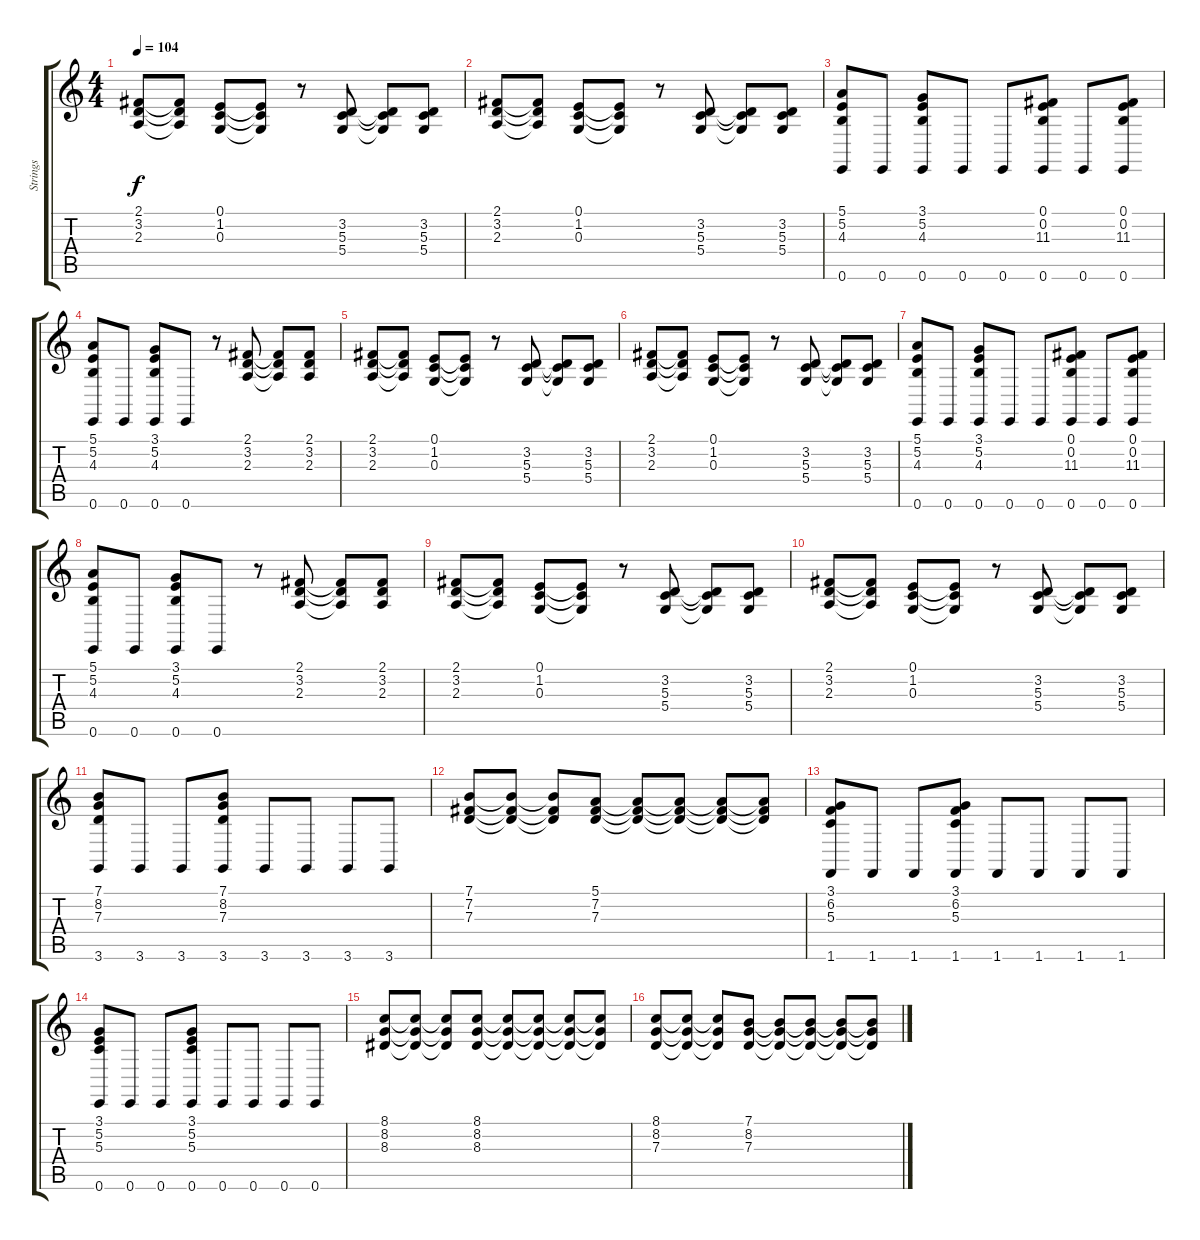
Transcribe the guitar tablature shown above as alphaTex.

\track ("Strings" "Strings") {instrument synthstrings1}
\staff {score tabs}
\tuning (E4 B3 G3 D3 A2 E2) {hide}
\ts (4 4)
\tempo 104
\clef g2
\ks c
(2.1 3.2 2.3).8{dy f} (2.1{t} 3.2{t} 2.3{t}).8 (0.1 1.2 0.3).8 (0.1{t} 1.2{t} 0.3{t}).8 r.8 (3.2 5.3 5.4).8 (3.2{t} 5.3{t} 5.4{t}).8 (3.2 5.3 5.4).8 |
(2.1 3.2 2.3).8 (2.1{t} 3.2{t} 2.3{t}).8 (0.1 1.2 0.3).8 (0.1{t} 1.2{t} 0.3{t}).8 r.8 (3.2 5.3 5.4).8 (3.2{t} 5.3{t} 5.4{t}).8 (3.2 5.3 5.4).8 |
(5.1 5.2 4.3 0.6).8 0.6.8 (3.1 5.2 4.3 0.6).8 0.6.8 0.6.8 (0.1 0.2 11.3 0.6).8 0.6.8 (0.1 0.2 11.3 0.6).8 |
(5.1 5.2 4.3 0.6).8 0.6.8 (3.1 5.2 4.3 0.6).8 0.6.8 r.8 (2.1 3.2 2.3).8 (2.1{t} 3.2{t} 2.3{t}).8 (2.1 3.2 2.3).8 |
(2.1 3.2 2.3).8 (2.1{t} 3.2{t} 2.3{t}).8 (0.1 1.2 0.3).8 (0.1{t} 1.2{t} 0.3{t}).8 r.8 (3.2 5.3 5.4).8 (3.2{t} 5.3{t} 5.4{t}).8 (3.2 5.3 5.4).8 |
(2.1 3.2 2.3).8 (2.1{t} 3.2{t} 2.3{t}).8 (0.1 1.2 0.3).8 (0.1{t} 1.2{t} 0.3{t}).8 r.8 (3.2 5.3 5.4).8 (3.2{t} 5.3{t} 5.4{t}).8 (3.2 5.3 5.4).8 |
(5.1 5.2 4.3 0.6).8 0.6.8 (3.1 5.2 4.3 0.6).8 0.6.8 0.6.8 (0.1 0.2 11.3 0.6).8 0.6.8 (0.1 0.2 11.3 0.6).8 |
(5.1 5.2 4.3 0.6).8 0.6.8 (3.1 5.2 4.3 0.6).8 0.6.8 r.8 (2.1 3.2 2.3).8 (2.1{t} 3.2{t} 2.3{t}).8 (2.1 3.2 2.3).8 |
(2.1 3.2 2.3).8 (2.1{t} 3.2{t} 2.3{t}).8 (0.1 1.2 0.3).8 (0.1{t} 1.2{t} 0.3{t}).8 r.8 (3.2 5.3 5.4).8 (3.2{t} 5.3{t} 5.4{t}).8 (3.2 5.3 5.4).8 |
(2.1 3.2 2.3).8 (2.1{t} 3.2{t} 2.3{t}).8 (0.1 1.2 0.3).8 (0.1{t} 1.2{t} 0.3{t}).8 r.8 (3.2 5.3 5.4).8 (3.2{t} 5.3{t} 5.4{t}).8 (3.2 5.3 5.4).8 |
(7.1 8.2 7.3 3.6).8 3.6.8 3.6.8 (7.1 8.2 7.3 3.6).8 3.6.8 3.6.8 3.6.8 3.6.8 |
(7.1 7.2 7.3).8 (7.1{t} 7.2{t} 7.3{t}).8 (7.1{t} 7.2{t} 7.3{t}).8 (5.1 7.2 7.3).8 (5.1{t} 7.2{t} 7.3{t}).8 (5.1{t} 7.2{t} 7.3{t}).8 (5.1{t} 7.2{t} 7.3{t}).8 (5.1{t} 7.2{t} 7.3{t}).8 |
(3.1 6.2 5.3 1.6).8 1.6.8 1.6.8 (3.1 6.2 5.3 1.6).8 1.6.8 1.6.8 1.6.8 1.6.8 |
(3.1 5.2 5.3 0.6).8 0.6.8 0.6.8 (3.1 5.2 5.3 0.6).8 0.6.8 0.6.8 0.6.8 0.6.8 |
(8.1 8.2 8.3).8 (8.1{t} 8.2{t} 8.3{t}).8 (8.1{t} 8.2{t} 8.3{t}).8 (8.1 8.2 8.3).8 (8.1{t} 8.2{t} 8.3{t}).8 (8.1{t} 8.2{t} 8.3{t}).8 (8.1{t} 8.2{t} 8.3{t}).8 (8.1{t} 8.2{t} 8.3{t}).8 |
(8.1 8.2 7.3).8 (8.1{t} 8.2{t} 7.3{t}).8 (8.1{t} 8.2{t} 7.3{t}).8 (7.1 8.2 7.3).8 (7.1{t} 8.2{t} 7.3{t}).8 (7.1{t} 8.2{t} 7.3{t}).8 (7.1{t} 8.2{t} 7.3{t}).8 (7.1{t} 8.2{t} 7.3{t}).8
